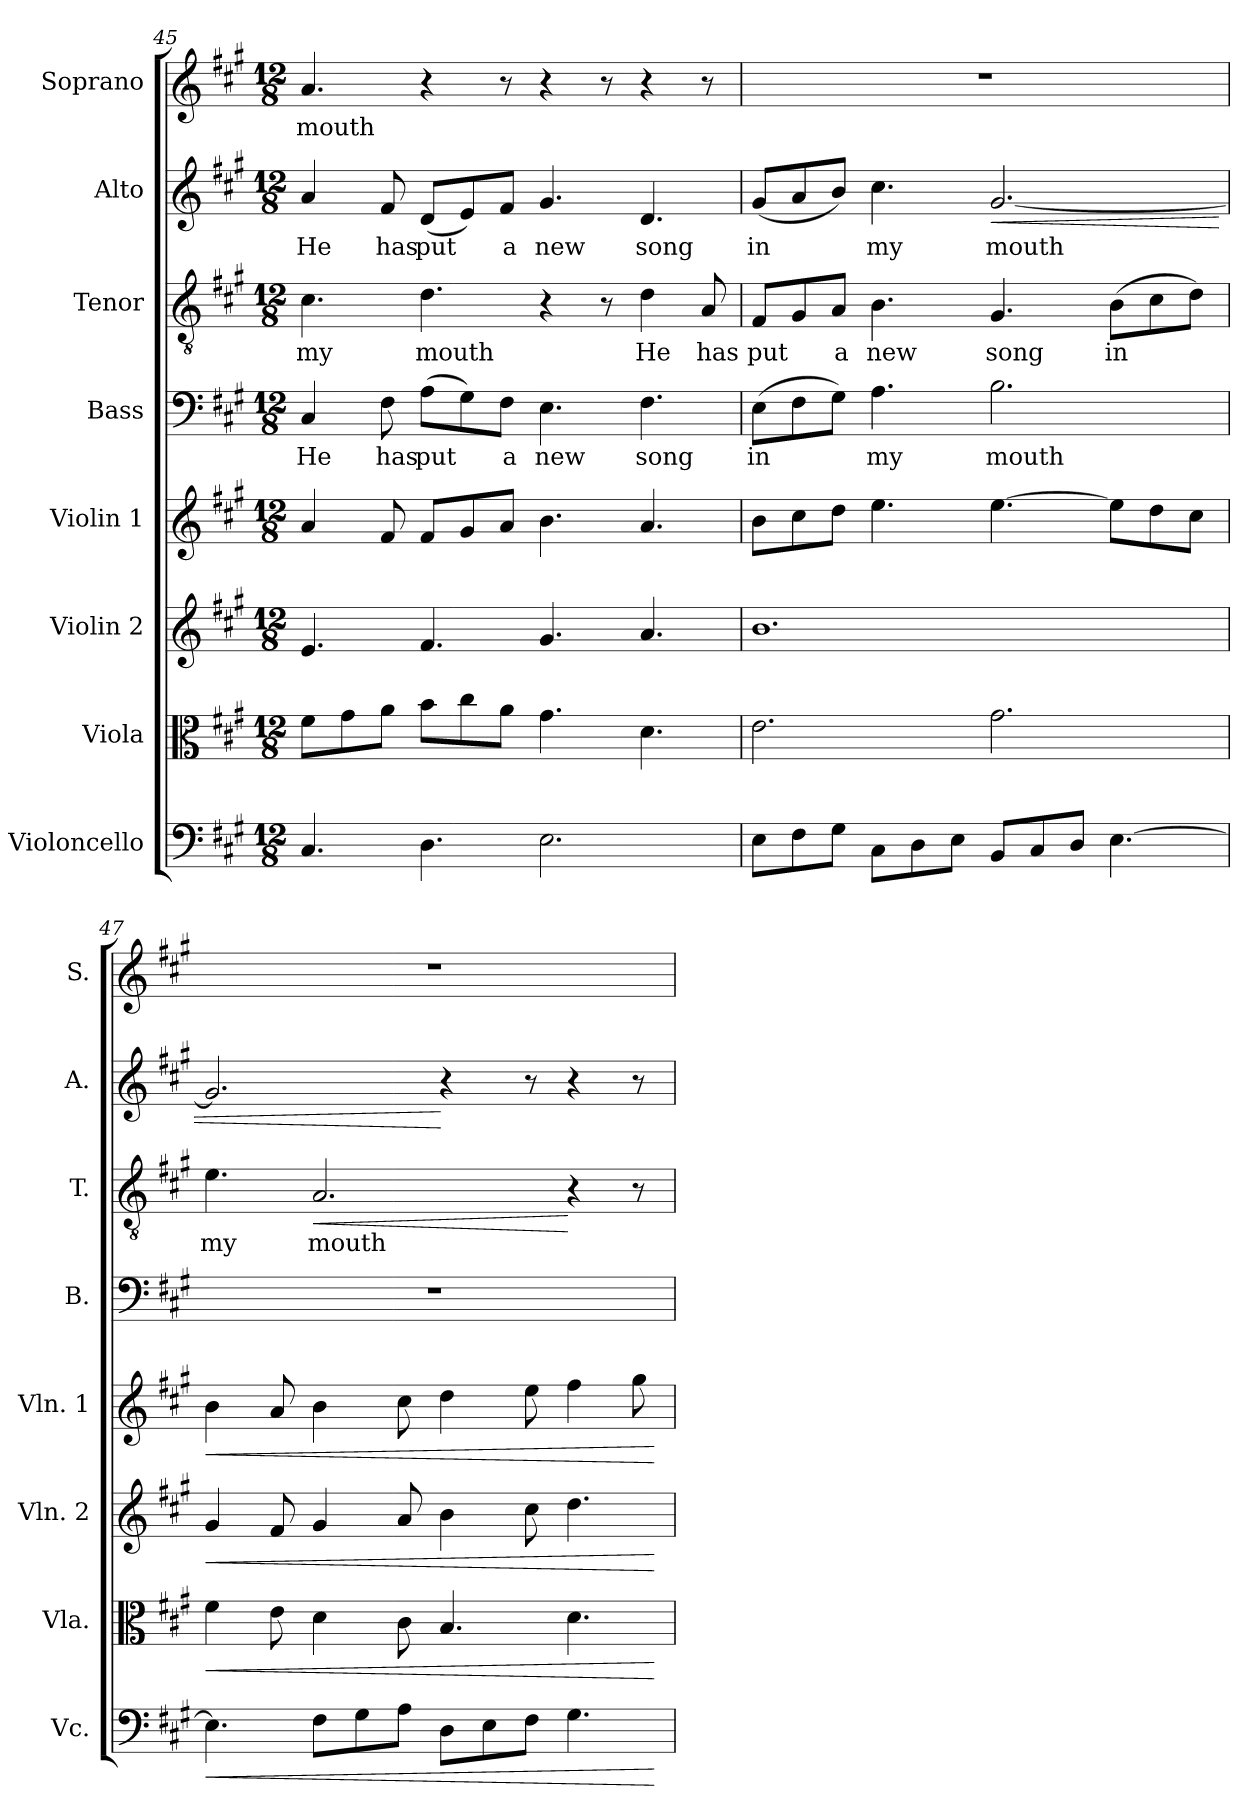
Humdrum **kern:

**kern	**dynam	**kern	**dynam	**kern	**dynam	**kern	**dynam	**kern	**text	**kern	**text	**dynam	**kern	**text	**dynam	**kern	**text
*part8	*part8	*part7	*part7	*part6	*part6	*part5	*part5	*part4	*part4	*part3	*part3	*part3	*part2	*part2	*part2	*part1	*part1
*staff8	*staff8	*staff7	*staff7	*staff6	*staff6	*staff5	*staff5	*staff4	*staff4	*staff3	*staff3	*staff3	*staff2	*staff2	*staff2	*staff1	*staff1
*I"Violoncello	*	*I"Viola	*	*I"Violin 2	*	*I"Violin 1	*	*I"Bass	*	*I"Tenor	*	*	*I"Alto	*	*	*I"Soprano	*
*I'Vc.	*	*I'Vla.	*	*I'Vln. 2	*	*I'Vln. 1	*	*I'B.	*	*I'T.	*	*	*I'A.	*	*	*I'S.	*
!!LO:PB:g=z
*clefF4	*	*clefC3	*	*clefG2	*	*clefG2	*	*clefF4	*	*clefGv2	*	*	*clefG2	*	*	*clefG2	*
*k[f#c#g#]	*	*k[f#c#g#]	*	*k[f#c#g#]	*	*k[f#c#g#]	*	*k[f#c#g#]	*	*k[f#c#g#]	*	*	*k[f#c#g#]	*	*	*k[f#c#g#]	*
*M12/8	*	*M12/8	*	*M12/8	*	*M12/8	*	*M12/8	*	*M12/8	*	*	*M12/8	*	*	*M12/8	*
=45	=45	=45	=45	=45	=45	=45	=45	=45	=45	=45	=45	=45	=45	=45	=45	=45	=45
4.C#/	.	8f#\L	.	4.e/	.	4a/	.	4C#/	He	4.c#\	my	.	4a/	He	.	4.a/	mouth
.	.	8g#\	.	.	.	.	.	.	.	.	.	.	.	.	.	.	.
.	.	8a\J	.	.	.	8f#/	.	8F#\	has	.	.	.	8f#/	has	.	.	.
4.D\	.	8b\L	.	4.f#/	.	8f#/L	.	(>8A\L	put	4.d\	mouth	.	(<8d/L	put	.	4r	.
.	.	8cc#\	.	.	.	8g#/	.	8G#\)	.	.	.	.	8e/)	.	.	.	.
.	.	8a\J	.	.	.	8a/J	.	8F#\J	a	.	.	.	8f#/J	a	.	8r	.
2.E\	.	4.g#\	.	4.g#/	.	4.b\	.	4.E\	new	4r	.	.	4.g#/	new	.	4r	.
.	.	.	.	.	.	.	.	.	.	8r	.	.	.	.	.	8r	.
.	.	4.d\	.	4.a/	.	4.a/	.	4.F#\	song	4d\	He	.	4.d/	song	.	4r	.
.	.	.	.	.	.	.	.	.	.	8A/	has	.	.	.	.	8r	.
=46	=46	=46	=46	=46	=46	=46	=46	=46	=46	=46	=46	=46	=46	=46	=46	=46	=46
8E\L	.	2.e\	.	1.b	.	8b\L	.	(>8E\L	in	8F#/L	put	.	(<8g#/L	in	.	1.r	.
8F#\	.	.	.	.	.	8cc#\	.	8F#\	.	8G#/	.	.	8a/	.	.	.	.
8G#\J	.	.	.	.	.	8dd\J	.	8G#\J)	.	8A/J	a	.	8b/J)	.	.	.	.
8C#\L	.	.	.	.	.	4.ee\	.	4.A\	my	4.B\	new	.	4.cc#\	my	.	.	.
8D\	.	.	.	.	.	.	.	.	.	.	.	.	.	.	.	.	.
8E\J	.	.	.	.	.	.	.	.	.	.	.	.	.	.	.	.	.
!	!	!	!	!	!	!	!	!	!	!	!	!	!	!	!LO:HP:b	!	!
8BB/L	.	2.g#\	.	.	.	[4.ee\	.	2.B\	mouth	4.G#/	song	.	[2.g#/	mouth	<	.	.
8C#/	.	.	.	.	.	.	.	.	.	.	.	.	.	.	.	.	.
8D/J	.	.	.	.	.	.	.	.	.	.	.	.	.	.	.	.	.
[4.E\	.	.	.	.	.	8ee\L]	.	.	.	(>8B\L	in	.	.	.	.	.	.
.	.	.	.	.	.	8dd\	.	.	.	8c#\	.	.	.	.	.	.	.
.	.	.	.	.	.	8cc#\J	.	.	.	8d\J)	.	.	.	.	.	.	.
=47	=47	=47	=47	=47	=47	=47	=47	=47	=47	=47	=47	=47	=47	=47	=47	=47	=47
!	!LO:HP:b	!	!LO:HP:b	!	!LO:HP:b	!	!LO:HP:b	!	!	!	!	!	!	!	!	!	!
4.E\]	<	4f#\	<	4g#/	<	4b\	<	1.r	.	4.e\	my	.	2.g#/]	.	.	1.r	.
.	.	8e\	.	8f#/	.	8a/	.	.	.	.	.	.	.	.	.	.	.
!	!	!	!	!	!	!	!	!	!	!	!	!LO:HP:b	!	!	!	!	!
8F#\L	.	4d\	.	4g#/	.	4b\	.	.	.	2.A/	mouth	<	.	.	.	.	.
8G#\	.	.	.	.	.	.	.	.	.	.	.	.	.	.	.	.	.
8A\J	.	8c#\	.	8a/	.	8cc#\	.	.	.	.	.	.	.	.	.	.	.
8D\L	.	4.B/	.	4b\	.	4dd\	.	.	.	.	.	.	4r	.	[	.	.
8E\	.	.	.	.	.	.	.	.	.	.	.	.	.	.	.	.	.
8F#\J	.	.	.	8cc#\	.	8ee\	.	.	.	.	.	.	8r	.	.	.	.
4.G#\	.	4.d\	.	4.dd\	.	4ff#\	.	.	.	4r	.	[	4r	.	.	.	.
.	.	.	.	.	.	8gg#\	.	.	.	8r	.	.	8r	.	.	.	.
.	[	.	[	.	[	.	[	.	.	.	.	.	.	.	.	.	.
=	=	=	=	=	=	=	=	=	=	=	=	=	=	=	=	=	=
*-	*-	*-	*-	*-	*-	*-	*-	*-	*-	*-	*-	*-	*-	*-	*-	*-	*-
